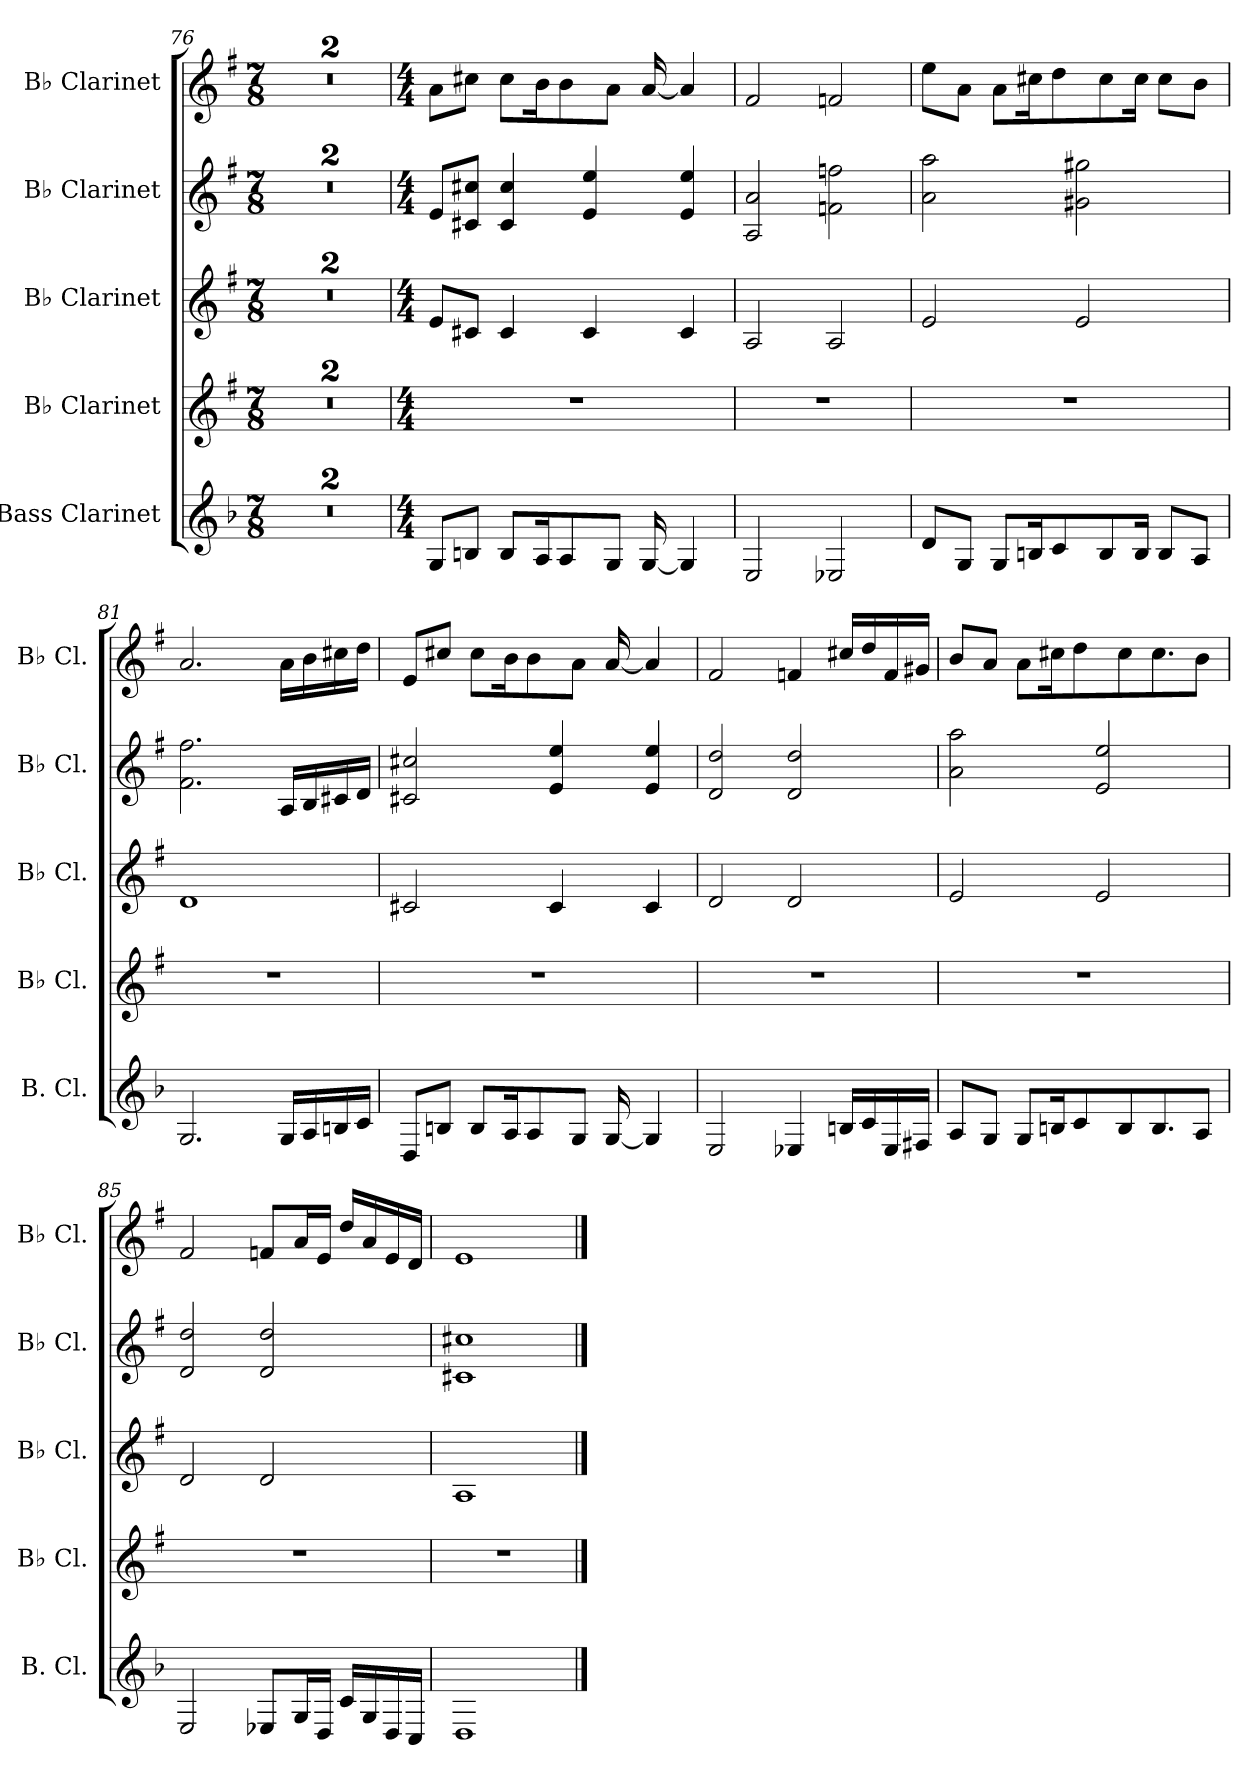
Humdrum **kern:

**kern	**kern	**kern	**kern	**kern
*part5	*part4	*part3	*part2	*part1
*staff5	*staff4	*staff3	*staff2	*staff1
*I"Bass Clarinet	*I"B♭ Clarinet	*I"B♭ Clarinet	*I"B♭ Clarinet	*I"B♭ Clarinet
*I'B. Cl.	*I'B♭ Cl.	*I'B♭ Cl.	*I'B♭ Cl.	*I'B♭ Cl.
*clefG2	*clefG2	*clefG2	*clefG2	*clefG2
*ITrd8c14	*ITrd1c2	*ITrd1c2	*ITrd1c2	*ITrd1c2
*k[b-]	*k[b-]	*k[b-]	*k[b-]	*k[b-]
*M7/8	*M7/8	*M7/8	*M7/8	*M7/8
=76	=76	=76	=76	=76
2..r	2..r	2..r	2..r	2..r
=77	=77	=77	=77	=77
2..r	2..r	2..r	2..r	2..r
=78	=78	=78	=78	=78
*M4/4	*M4/4	*M4/4	*M4/4	*M4/4
8GG/L	1r	8d/L	8d/L	8g\L
8BBn/J	.	8Bn/J	8Bn/ 8bn/J	8bn\J
8BB/L	.	4B/	4B/ 4b/	8b\L
16AA/K	.	.	.	16a\K
8AA/	.	.	.	8a\
.	.	4B/	4d/ 4dd/	.
8GG/J	.	.	.	8g\J
[16GG/	.	.	.	[16g/
4GG/]	.	4B/	4d/ 4dd/	4g/]
=79	=79	=79	=79	=79
2EE/	1r	2G/	2G/ 2g/	2e/
2EE-X/	.	2G/	2e-X\ 2ee-X\	2e-X/
=80	=80	=80	=80	=80
8D/L	1r	2d/	2g\ 2gg\	8dd\L
8GG/J	.	.	.	8g\J
8GG/L	.	.	.	8g\L
16BBn/K	.	.	.	16bn\K
8C/	.	.	.	8cc\
.	.	2d/	2f#X\ 2ff#X\	.
8BB/	.	.	.	8b\
16BB/Jk	.	.	.	16b\Jk
8BB/L	.	.	.	8b\L
8AA/J	.	.	.	8a\J
!!LO:LB:g=z
=81	=81	=81	=81	=81
2.GG/	1r	1c	2.e\ 2.ee\	2.g/
16GG/LL	.	.	16G/LL	16g\LL
16AA/	.	.	16A/	16a\
16BBn/	.	.	16Bn/	16bn\
16C/JJ	.	.	16c/JJ	16cc\JJ
=82	=82	=82	=82	=82
8DD/L	1r	2Bn/	2Bn/ 2bn/	8d/L
8BBn/J	.	.	.	8bn/J
8BB/L	.	.	.	8b\L
16AA/K	.	.	.	16a\K
8AA/	.	.	.	8a\
.	.	4B/	4d/ 4dd/	.
8GG/J	.	.	.	8g\J
[16GG/	.	.	.	[16g/
4GG/]	.	4B/	4d/ 4dd/	4g/]
=83	=83	=83	=83	=83
2EE/	1r	2c/	2c/ 2cc/	2e/
4EE-X/	.	2c/	2c/ 2cc/	4e-X/
16BBn/LL	.	.	.	16bn/LL
16C/	.	.	.	16cc/
16EE-/	.	.	.	16e-/
16FF#X/JJ	.	.	.	16f#X/JJ
=84	=84	=84	=84	=84
8AA/L	1r	2d/	2g\ 2gg\	8a/L
8GG/J	.	.	.	8g/J
8GG/L	.	.	.	8g\L
16BBn/K	.	.	.	16bn\K
8C/	.	.	.	8cc\
.	.	2d/	2d/ 2dd/	.
8BB/	.	.	.	8b\
8.BB/	.	.	.	8.b\
8AA/J	.	.	.	8a\J
=85	=85	=85	=85	=85
2EE/	1r	2c/	2c/ 2cc/	2e/
8EE-X/L	.	2c/	2c/ 2cc/	8e-X/L
16GG/L	.	.	.	16g/L
16DD/JJ	.	.	.	16d/JJ
16C/LL	.	.	.	16cc/LL
16GG/	.	.	.	16g/
16DD/	.	.	.	16d/
16CC/JJ	.	.	.	16c/JJ
=86	=86	=86	=86	=86
1DD	1r	1G	1Bn 1bn	1d
==	==	==	==	==
*-	*-	*-	*-	*-
